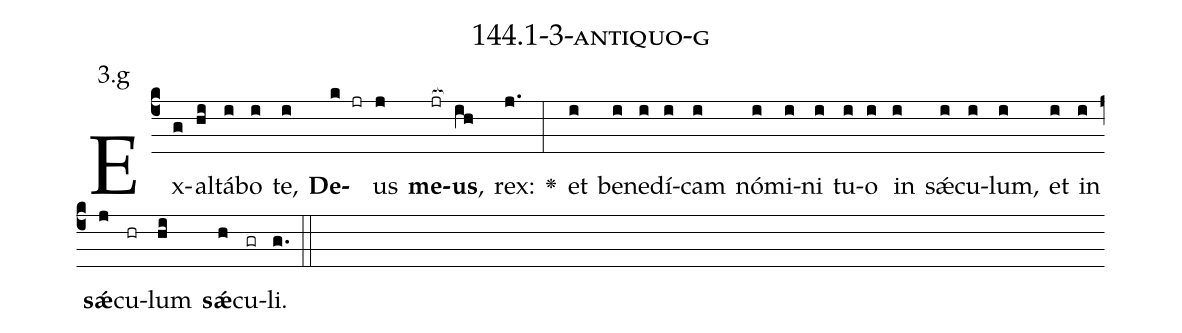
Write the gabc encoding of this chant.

name: 144.1-3-antiquo-g;
annotation: 3.g;
%%
(c4)Ex(g)al(hi)tá(i)bo(i) te,(i) <b>De</b>(k jr)us(j) <b>me</b>(jr[ocb:1{])<b>us</b>,(ih[ocb:0}]) rex:(j.) <v>\greheightstar</v>(:) et(i) be(i)ne(i)dí(i)cam(i) nó(i)mi(i)ni(i) tu(i)o(i) in(i) sǽ(i)cu(i)lum,(i) et(i) in(i) <b>sǽ</b>(j)cu(hr)lum(hi) <b>sǽ</b>(h)cu(gr)li.(g.) (::)


%E(i) u(i) o(j) u(hi) a(h) e.(g.) (::)
